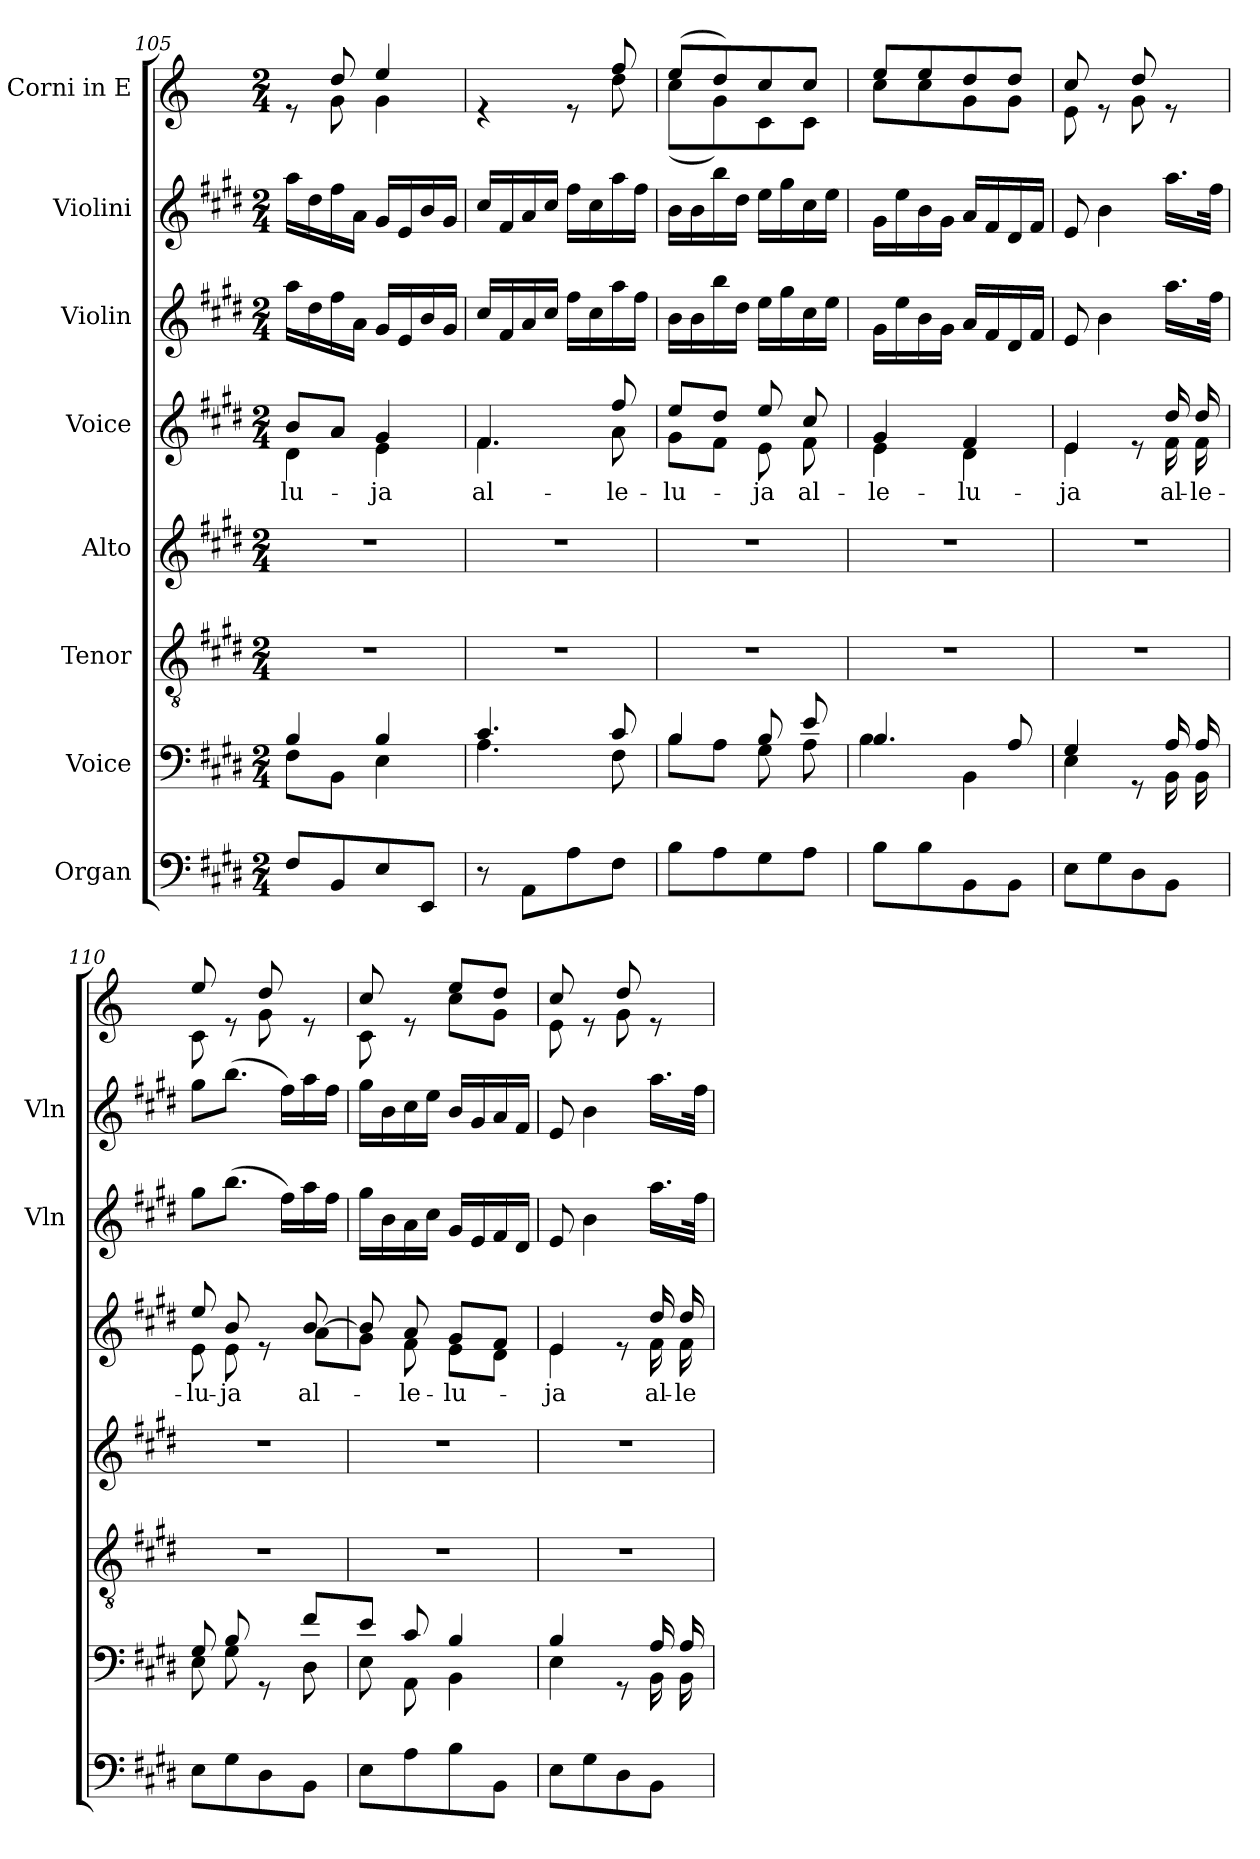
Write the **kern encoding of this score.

**kern	**kern	**kern	**kern	**kern	**text	**kern	**kern	**kern
*part8	*part7	*part6	*part5	*part4	*part4	*part3	*part2	*part1
*staff8	*staff7	*staff6	*staff5	*staff4	*staff4	*staff3	*staff2	*staff1
*I"Organ	*I"Voice	*I"Tenor	*I"Alto	*I"Voice	*	*I"Violin	*I"Violini	*I"Corni in E
*	*	*	*	*	*	*I'Vln	*I'Vln	*
*clefF4	*clefF4	*clefGv2	*clefG2	*clefG2	*	*clefG2	*clefG2	*clefG2
*	*	*	*	*	*	*	*	*ITrd5c8
*k[f#c#g#d#]	*k[f#c#g#d#]	*k[f#c#g#d#]	*k[f#c#g#d#]	*k[f#c#g#d#]	*	*k[f#c#g#d#]	*k[f#c#g#d#]	*k[f#c#g#d#]
*M2/4	*M2/4	*M2/4	*M2/4	*M2/4	*	*M2/4	*M2/4	*M2/4
=105	=105	=105	=105	=105	=105	=105	=105	=105
*	*^	*	*	*	*	*	*	*
!	!	!	!	!	!	!LO:LY:b	!	!	!
*	*	*	*	*	*^	*	*	*	*^
8F#/L	4B/	8F#\L	2r	2r	8b/L	4d#\	-lu-	16aa\LL	16aa\LL	8re	8ryy
.	.	.	.	.	.	.	.	16dd#\	16dd#\	.	.
8BB/	.	8BB\J	.	.	8a/J	.	.	16ff#\	16ff#\	8f#/	8B\
.	.	.	.	.	.	.	.	16a\JJ	16a\JJ	.	.
!	!	!	!	!	!	!	!LO:LY:b	!	!	!	!
8E/	4B/	4E\	.	.	4g#/	4e\	-ja	16g#/LL	16g#/LL	4g#/	4B\
.	.	.	.	.	.	.	.	16e/	16e/	.	.
8EE/J	.	.	.	.	.	.	.	16b/	16b/	.	.
.	.	.	.	.	.	.	.	16g#/JJ	16g#/JJ	.	.
=106	=106	=106	=106	=106	=106	=106	=106	=106	=106	=106	=106
!	!	!	!	!	!	!	!LO:LY:b	!	!	!	!
8r	4.c#/	4.A\	2r	2r	4.f#/	4.f#\	al-	16cc#/LL	16cc#/LL	4re	4.ryy
.	.	.	.	.	.	.	.	16f#/	16f#/	.	.
8AA\L	.	.	.	.	.	.	.	16a/	16a/	.	.
.	.	.	.	.	.	.	.	16cc#/JJ	16cc#/JJ	.	.
8A\	.	.	.	.	.	.	.	16ff#\LL	16ff#\LL	8re	.
.	.	.	.	.	.	.	.	16cc#\	16cc#\	.	.
!	!	!	!	!	!	!	!LO:LY:b	!	!	!	!
8F#\J	8c#/	8F#\	.	.	8ff#/	8a\	-le-	16aa\	16aa\	8a/	8f#\
.	.	.	.	.	.	.	.	16ff#\JJ	16ff#\JJ	.	.
=107	=107	=107	=107	=107	=107	=107	=107	=107	=107	=107	=107
!	!	!	!	!	!	!	!LO:LY:b	!	!	!	!
8B\L	4B/	8B\L	2r	2r	8ee/L	8g#\L	-lu-	16b\LL	16b\LL	(8g#/L	(8e\L
.	.	.	.	.	.	.	.	16b\	16b\	.	.
8A\	.	8A\J	.	.	8dd#/J	8f#\J	.	16bb\	16bb\	8f#/)	8B\)
.	.	.	.	.	.	.	.	16dd#\JJ	16dd#\JJ	.	.
!	!	!	!	!	!	!	!LO:LY:b	!	!	!	!
8G#\	8B/	8G#\	.	.	8ee/	8e\	-ja	16ee\LL	16ee\LL	8e/	8E\
.	.	.	.	.	.	.	.	16gg#\	16gg#\	.	.
!	!	!	!	!	!	!	!LO:LY:b	!	!	!	!
8A\J	8e/	8A\	.	.	8cc#/	8f#\	al-	16cc#\	16cc#\	8e/J	8E\J
.	.	.	.	.	.	.	.	16ee\JJ	16ee\JJ	.	.
=108	=108	=108	=108	=108	=108	=108	=108	=108	=108	=108	=108
!	!	!	!	!	!	!	!LO:LY:b	!	!	!	!
8B\L	4.B/	4B\	2r	2r	4g#/	4e\	-le-	16g#\LL	16g#\LL	8g#/L	8e\L
.	.	.	.	.	.	.	.	16ee\	16ee\	.	.
8B\	.	.	.	.	.	.	.	16b\	16b\	8g#/	8e\
.	.	.	.	.	.	.	.	16g#\JJ	16g#\JJ	.	.
!	!	!	!	!	!	!	!LO:LY:b	!	!	!	!
8BB\	.	4BB\	.	.	4f#/	4d#\	-lu-	16a/LL	16a/LL	8f#/	8B\
.	.	.	.	.	.	.	.	16f#/	16f#/	.	.
8BB\J	8A/	.	.	.	.	.	.	16d#/	16d#/	8f#/J	8B\J
.	.	.	.	.	.	.	.	16f#/JJ	16f#/JJ	.	.
=109	=109	=109	=109	=109	=109	=109	=109	=109	=109	=109	=109
!	!	!	!	!	!	!	!LO:LY:b	!	!	!	!
8E\L	4G#/	4E\	2r	2r	4e/	4e\	-ja	8e/	8e/	8e/	8G#\
8G#\	.	.	.	.	.	.	.	4b\	4b\	8re	8ryy
8D#\	8rGG	8ryy	.	.	8re	8ryy	.	.	.	8f#/	8B\
!	!	!	!	!	!	!	!LO:LY:b	!	!	!	!
8BB\J	16A/	16BB\	.	.	16dd#/	16f#\	al-	16.aa\LL	16.aa\LL	8re	8ryy
!	!	!	!	!	!	!	!LO:LY:b	!	!	!	!
.	16A/	16BB\	.	.	16dd#/	16f#\	-le-	.	.	.	.
.	.	.	.	.	.	.	.	32ff#\JJk	32ff#\JJk	.	.
!!LO:PB:g=z	!!
=110	=110	=110	=110	=110	=110	=110	=110	=110	=110	=110	=110
!	!	!	!	!	!	!	!LO:LY:b	!	!	!	!
8E\L	8G#/	8E\	2r	2r	8ee/	8e\	-lu-	8gg#\L	8gg#\L	8g#/	8E\
!	!	!	!	!	!	!	!LO:LY:b	!	!	!	!
8G#\	8B/	8G#\	.	.	8b/	8e\	-ja	(8.bb\J	(8.bb\J	8re	8ryy
8D#\	8rGG	8ryy	.	.	8re	8ryy	.	.	.	8f#/	8B\
.	.	.	.	.	.	.	.	16ff#\LL)	16ff#\LL)	.	.
!	!	!	!	!	!	!	!LO:LY:b	!	!	!	!
8BB\J	8f#/L	8D#\	.	.	[8b/	8a\L	al-	16aa\	16aa\	8re	8ryy
.	.	.	.	.	.	.	.	16ff#\JJ	16ff#\JJ	.	.
=111	=111	=111	=111	=111	=111	=111	=111	=111	=111	=111	=111
8E\L	8e/J	8E\	2r	2r	8b/]	8g#\J	.	16gg#\LL	16gg#\LL	8e/	8E\
.	.	.	.	.	.	.	.	16b\	16b\	.	.
!	!	!	!	!	!	!	!LO:LY:b	!	!	!	!
8A\	8c#/	8AA\	.	.	8a/	8f#\	-le-	16a\	16cc#\	8re	8ryy
.	.	.	.	.	.	.	.	16cc#\JJ	16ee\JJ	.	.
!	!	!	!	!	!	!	!LO:LY:b	!	!	!	!
8B\	4B/	4BB\	.	.	8g#/L	8e\L	-lu-	16g#/LL	16b/LL	8g#/L	8e\L
.	.	.	.	.	.	.	.	16e/	16g#/	.	.
8BB\J	.	.	.	.	8f#/J	8d#\J	.	16f#/	16a/	8f#/J	8B\J
.	.	.	.	.	.	.	.	16d#/JJ	16f#/JJ	.	.
=112	=112	=112	=112	=112	=112	=112	=112	=112	=112	=112	=112
!	!	!	!	!	!	!	!LO:LY:b	!	!	!	!
8E\L	4B/	4E\	2r	2r	4e/	4e\	-ja	8e/	8e/	8e/	8G#\
8G#\	.	.	.	.	.	.	.	4b\	4b\	8re	8ryy
8D#\	8rGG	8ryy	.	.	8re	8ryy	.	.	.	8f#/	8B\
!	!	!	!	!	!	!	!LO:LY:b	!	!	!	!
8BB\J	16A/	16BB\	.	.	16dd#/	16f#\	al-	16.aa\LL	16.aa\LL	8re	8ryy
!	!	!	!	!	!	!	!LO:LY:b	!	!	!	!
.	16A/	16BB\	.	.	16dd#/	16f#\	-le-	.	.	.	.
.	.	.	.	.	.	.	.	32ff#\JJk	32ff#\JJk	.	.
*	*v	*v	*	*	*v	*v	*	*	*	*v	*v
=	=	=	=	=	=	=	=	=
*-	*-	*-	*-	*-	*-	*-	*-	*-
